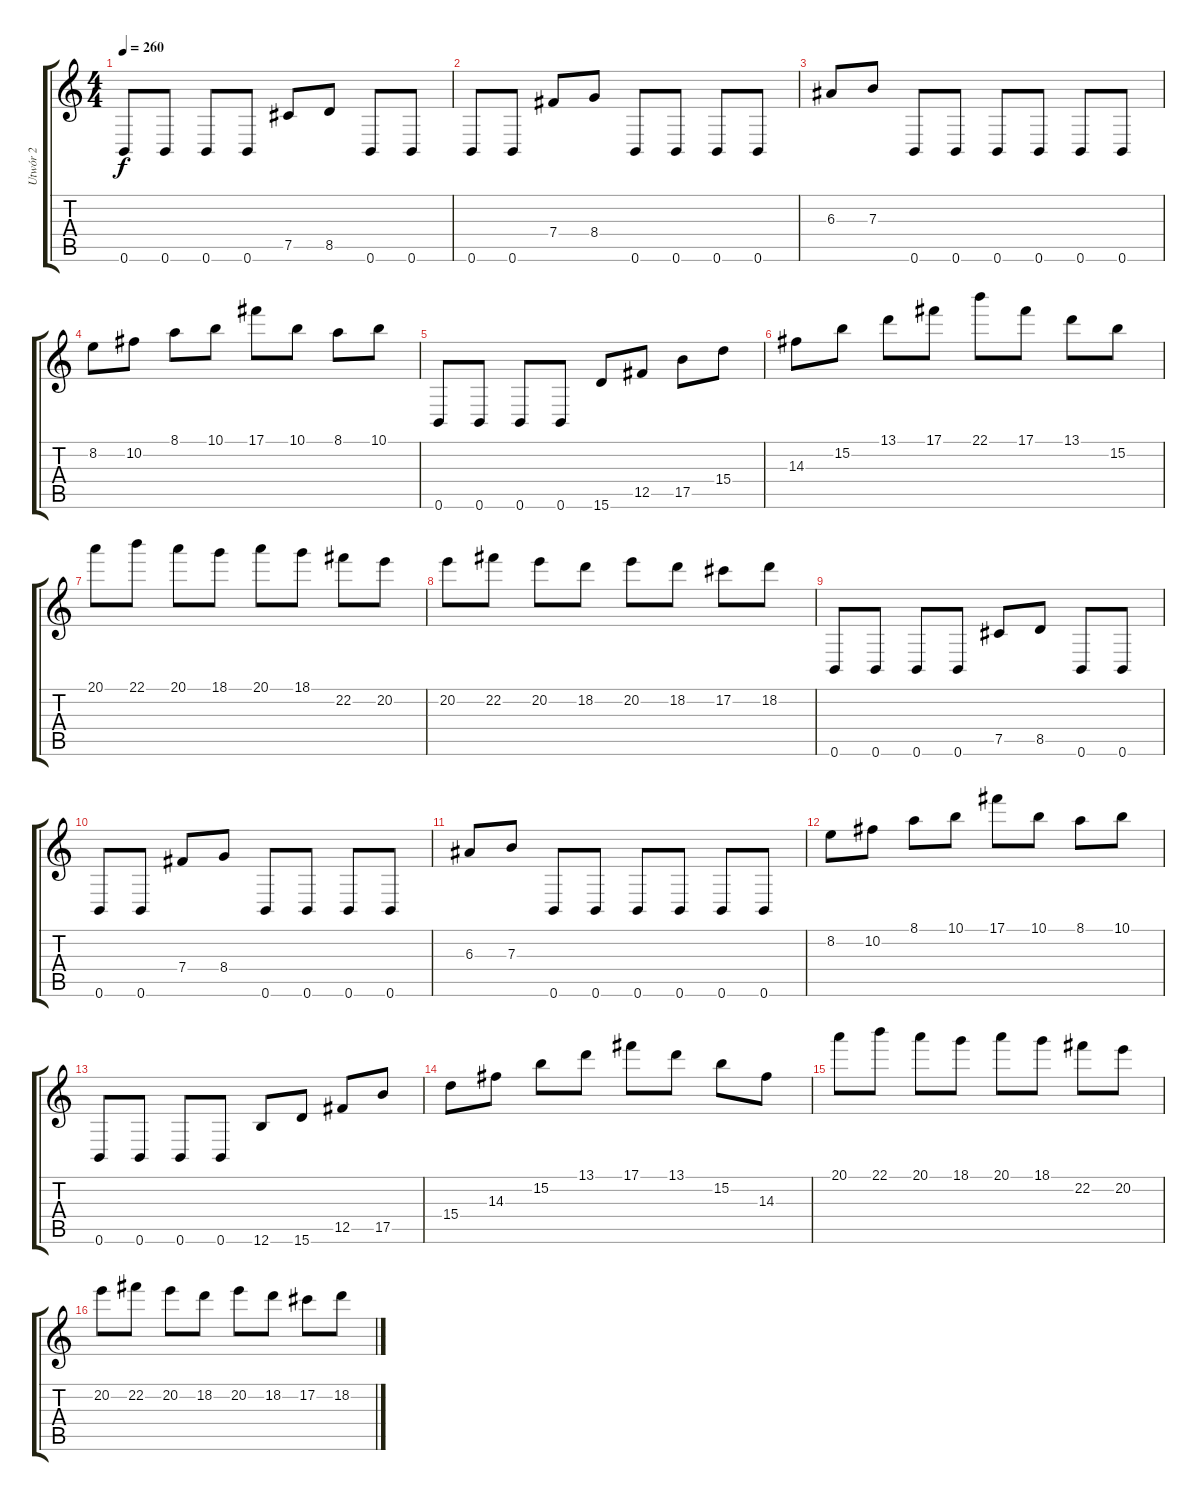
\track ("Utwór 2" "Utwór 2") {instrument distortionguitar}
\staff {score tabs}
\tuning (Db4 Ab3 E3 B2 Gb2 B1) {hide}
\ts (4 4)
\tempo 260
\clef g2
\ks c
0.6.8{dy f} 0.6.8 0.6.8 0.6.8 7.5.8 8.5.8 0.6.8 0.6.8 |
0.6.8 0.6.8 7.4.8 8.4.8 0.6.8 0.6.8 0.6.8 0.6.8 |
6.3.8 7.3.8 0.6.8 0.6.8 0.6.8 0.6.8 0.6.8 0.6.8 |
8.2.8 10.2.8 8.1.8 10.1.8 17.1.8 10.1.8 8.1.8 10.1.8 |
0.6.8 0.6.8 0.6.8 0.6.8 15.6.8 12.5.8 17.5.8 15.4.8 |
14.3.8 15.2.8 13.1.8 17.1.8 22.1.8 17.1.8 13.1.8 15.2.8 |
20.1.8 22.1.8 20.1.8 18.1.8 20.1.8 18.1.8 22.2.8 20.2.8 |
20.2.8 22.2.8 20.2.8 18.2.8 20.2.8 18.2.8 17.2.8 18.2.8 |
0.6.8 0.6.8 0.6.8 0.6.8 7.5.8 8.5.8 0.6.8 0.6.8 |
0.6.8 0.6.8 7.4.8 8.4.8 0.6.8 0.6.8 0.6.8 0.6.8 |
6.3.8 7.3.8 0.6.8 0.6.8 0.6.8 0.6.8 0.6.8 0.6.8 |
8.2.8 10.2.8 8.1.8 10.1.8 17.1.8 10.1.8 8.1.8 10.1.8 |
0.6.8 0.6.8 0.6.8 0.6.8 12.6.8 15.6.8 12.5.8 17.5.8 |
15.4.8 14.3.8 15.2.8 13.1.8 17.1.8 13.1.8 15.2.8 14.3.8 |
20.1.8 22.1.8 20.1.8 18.1.8 20.1.8 18.1.8 22.2.8 20.2.8 |
20.2.8 22.2.8 20.2.8 18.2.8 20.2.8 18.2.8 17.2.8 18.2.8
